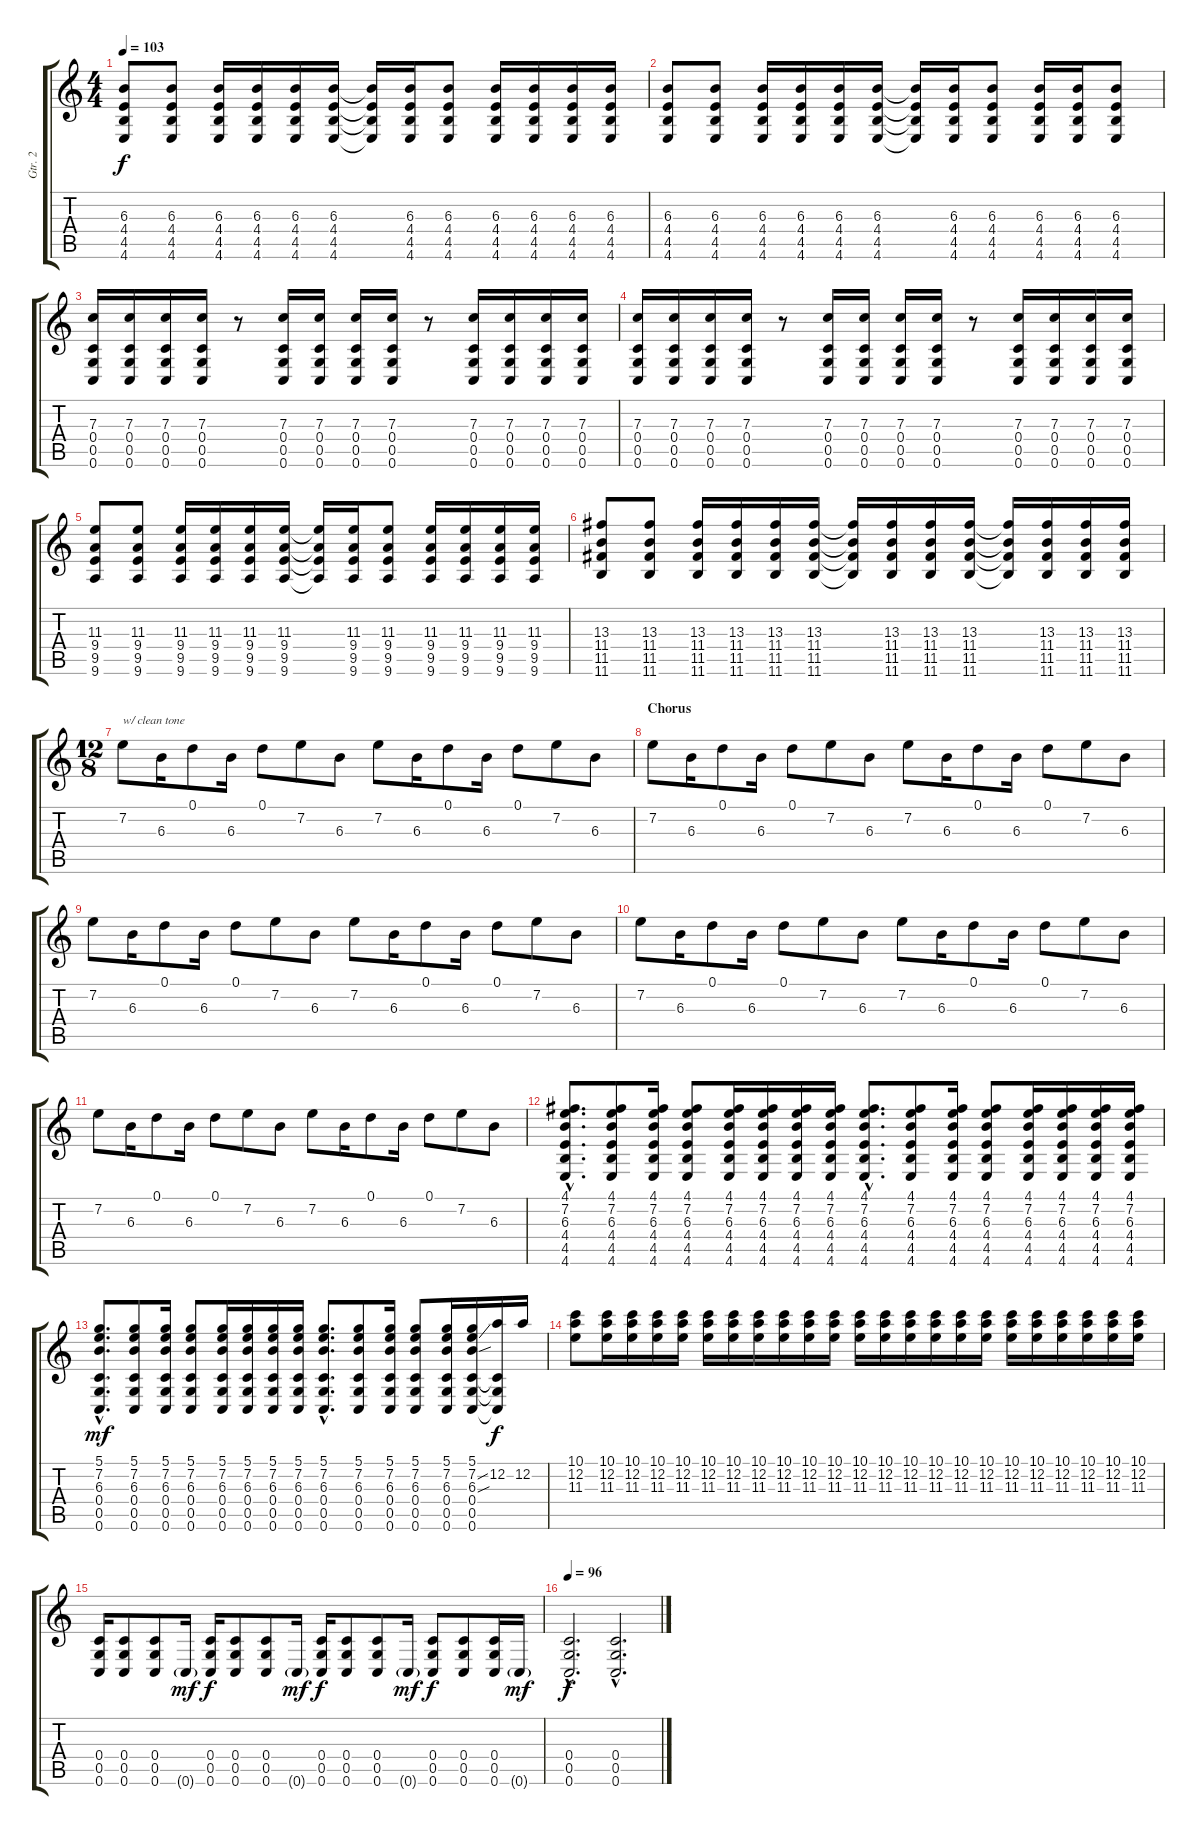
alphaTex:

\track ("Gtr. 2" "Gtr. 2") {instrument overdrivenguitar}
\staff {score tabs}
\tuning (D4 A3 F3 C3 G2 C2) {hide}
\ts (4 4)
\tempo 103
\clef g2
\ks c
(6.3 4.4 4.5 4.6).8{dy f} (6.3 4.4 4.5 4.6).8 (6.3 4.4 4.5 4.6).16 (6.3 4.4 4.5 4.6).16 (6.3 4.4 4.5 4.6).16 (6.3 4.4 4.5 4.6).16 (6.3{t} 4.4{t} 4.5{t} 4.6{t}).16 (6.3 4.4 4.5 4.6).16 (6.3 4.4 4.5 4.6).8 (6.3 4.4 4.5 4.6).16 (6.3 4.4 4.5 4.6).16 (6.3 4.4 4.5 4.6).16 (6.3 4.4 4.5 4.6).16 |
(6.3 4.4 4.5 4.6).8 (6.3 4.4 4.5 4.6).8 (6.3 4.4 4.5 4.6).16 (6.3 4.4 4.5 4.6).16 (6.3 4.4 4.5 4.6).16 (6.3 4.4 4.5 4.6).16 (6.3{t} 4.4{t} 4.5{t} 4.6{t}).16 (6.3 4.4 4.5 4.6).16 (6.3 4.4 4.5 4.6).8 (6.3 4.4 4.5 4.6).16 (6.3 4.4 4.5 4.6).16 (6.3 4.4 4.5 4.6).8 |
(7.3 0.4 0.5 0.6).16 (7.3 0.4 0.5 0.6).16 (7.3 0.4 0.5 0.6).16 (7.3 0.4 0.5 0.6).16 r.8 (7.3 0.4 0.5 0.6).16 (7.3 0.4 0.5 0.6).16 (7.3 0.4 0.5 0.6).16 (7.3 0.4 0.5 0.6).16 r.8 (7.3 0.4 0.5 0.6).16 (7.3 0.4 0.5 0.6).16 (7.3 0.4 0.5 0.6).16 (7.3 0.4 0.5 0.6).16 |
(7.3 0.4 0.5 0.6).16 (7.3 0.4 0.5 0.6).16 (7.3 0.4 0.5 0.6).16 (7.3 0.4 0.5 0.6).16 r.8 (7.3 0.4 0.5 0.6).16 (7.3 0.4 0.5 0.6).16 (7.3 0.4 0.5 0.6).16 (7.3 0.4 0.5 0.6).16 r.8 (7.3 0.4 0.5 0.6).16 (7.3 0.4 0.5 0.6).16 (7.3 0.4 0.5 0.6).16 (7.3 0.4 0.5 0.6).16 |
(11.3 9.4 9.5 9.6).8 (11.3 9.4 9.5 9.6).8 (11.3 9.4 9.5 9.6).16 (11.3 9.4 9.5 9.6).16 (11.3 9.4 9.5 9.6).16 (11.3 9.4 9.5 9.6).16 (11.3{t} 9.4{t} 9.5{t} 9.6{t}).16 (11.3 9.4 9.5 9.6).16 (11.3 9.4 9.5 9.6).8 (11.3 9.4 9.5 9.6).16 (11.3 9.4 9.5 9.6).16 (11.3 9.4 9.5 9.6).16 (11.3 9.4 9.5 9.6).16 |
(13.3 11.4 11.5 11.6).8 (13.3 11.4 11.5 11.6).8 (13.3 11.4 11.5 11.6).16 (13.3 11.4 11.5 11.6).16 (13.3 11.4 11.5 11.6).16 (13.3 11.4 11.5 11.6).16 (13.3{t} 11.4{t} 11.5{t} 11.6{t}).16 (13.3 11.4 11.5 11.6).16 (13.3 11.4 11.5 11.6).16 (13.3 11.4 11.5 11.6).16 (13.3{t} 11.4{t} 11.5{t} 11.6{t}).16 (13.3 11.4 11.5 11.6).16 (13.3 11.4 11.5 11.6).16 (13.3 11.4 11.5 11.6).16 |
\ts (12 8)
7.2.8{txt "w/ clean tone" instrument electricguitarclean} 6.3.16 0.1.8 6.3.16 0.1.8 7.2.8 6.3.8 7.2.8 6.3.16 0.1.8 6.3.16 0.1.8 7.2.8 6.3.8 |
\section ("" "Chorus")
7.2.8{volume 12 instrument electricguitarclean} 6.3.16 0.1.8 6.3.16 0.1.8 7.2.8 6.3.8 7.2.8 6.3.16 0.1.8 6.3.16 0.1.8 7.2.8 6.3.8 |
7.2.8{volume 14 instrument electricguitarclean} 6.3.16 0.1.8 6.3.16 0.1.8 7.2.8 6.3.8 7.2.8 6.3.16 0.1.8 6.3.16 0.1.8 7.2.8 6.3.8 |
7.2.8{volume 14 instrument electricguitarclean} 6.3.16 0.1.8 6.3.16 0.1.8 7.2.8 6.3.8 7.2.8 6.3.16 0.1.8 6.3.16 0.1.8 7.2.8 6.3.8 |
7.2.8{volume 14 instrument electricguitarclean} 6.3.16 0.1.8 6.3.16 0.1.8 7.2.8 6.3.8 7.2.8 6.3.16 0.1.8 6.3.16 0.1.8 7.2.8 6.3.8 |
(4.1{hac} 7.2{hac} 6.3{hac} 4.4{hac} 4.5{hac} 4.6{hac}).8{d} (4.1 7.2 6.3 4.4 4.5 4.6).8 (4.1 7.2 6.3 4.4 4.5 4.6).16 (4.1 7.2 6.3 4.4 4.5 4.6).8 (4.1 7.2 6.3 4.4 4.5 4.6).16 (4.1 7.2 6.3 4.4 4.5 4.6).16 (4.1 7.2 6.3 4.4 4.5 4.6).16 (4.1 7.2 6.3 4.4 4.5 4.6).16 (4.1{hac} 7.2{hac} 6.3{hac} 4.4{hac} 4.5{hac} 4.6{hac}).8{d} (4.1 7.2 6.3 4.4 4.5 4.6).8 (4.1 7.2 6.3 4.4 4.5 4.6).16 (4.1 7.2 6.3 4.4 4.5 4.6).8 (4.1 7.2 6.3 4.4 4.5 4.6).16 (4.1 7.2 6.3 4.4 4.5 4.6).16 (4.1 7.2 6.3 4.4 4.5 4.6).16 (4.1 7.2 6.3 4.4 4.5 4.6).16 |
(5.1{hac} 7.2{hac} 6.3{hac} 0.4{hac} 0.5{hac} 0.6{hac}).8{d dy mf} (5.1 7.2 6.3 0.4 0.5 0.6).8 (5.1 7.2 6.3 0.4 0.5 0.6).16 (5.1 7.2 6.3 0.4 0.5 0.6).8 (5.1 7.2 6.3 0.4 0.5 0.6).16 (5.1 7.2 6.3 0.4 0.5 0.6).16 (5.1 7.2 6.3 0.4 0.5 0.6).16 (5.1 7.2 6.3 0.4 0.5 0.6).16 (5.1{hac} 7.2{hac} 6.3{hac} 0.4{hac} 0.5{hac} 0.6{hac}).8{d} (5.1 7.2 6.3 0.4 0.5 0.6).8 (5.1 7.2 6.3 0.4 0.5 0.6).16 (5.1 7.2 6.3 0.4 0.5 0.6).8 (5.1 7.2 6.3 0.4 0.5 0.6).16 (5.1 7.2{ss} 6.3{sou} 0.4 0.5 0.6).16 (12.2 0.4{t} 0.5{t} 0.6{t}).16{dy f} 12.2.16 |
(10.1 12.2 11.3).8 (10.1 12.2 11.3).16 (10.1 12.2 11.3).16 (10.1 12.2 11.3).16 (10.1 12.2 11.3).16 (10.1 12.2 11.3).16 (10.1 12.2 11.3).16 (10.1 12.2 11.3).16 (10.1 12.2 11.3).16 (10.1 12.2 11.3).16 (10.1 12.2 11.3).16 (10.1 12.2 11.3).16 (10.1 12.2 11.3).16 (10.1 12.2 11.3).16 (10.1 12.2 11.3).16 (10.1 12.2 11.3).16 (10.1 12.2 11.3).16 (10.1 12.2 11.3).16 (10.1 12.2 11.3).16 (10.1 12.2 11.3).16 (10.1 12.2 11.3).16 (10.1 12.2 11.3).16 (10.1 12.2 11.3).16 |
(0.4 0.5 0.6).16 (0.4 0.5 0.6).8 (0.4 0.5 0.6).8 0.6{g}.16{dy mf} (0.4 0.5 0.6).16{dy f} (0.4 0.5 0.6).8 (0.4 0.5 0.6).8 0.6{g}.16{dy mf} (0.4 0.5 0.6).16{dy f} (0.4 0.5 0.6).8 (0.4 0.5 0.6).8 0.6{g}.16{dy mf} (0.4 0.5 0.6).8{dy f} (0.4 0.5 0.6).8 (0.4 0.5 0.6).16 0.6{g}.16{dy mf} |
\tempo 96
(0.4{hac} 0.5{hac} 0.6{hac}).2{d dy f} (0.4{hac} 0.5{hac} 0.6{hac}).2{d}
